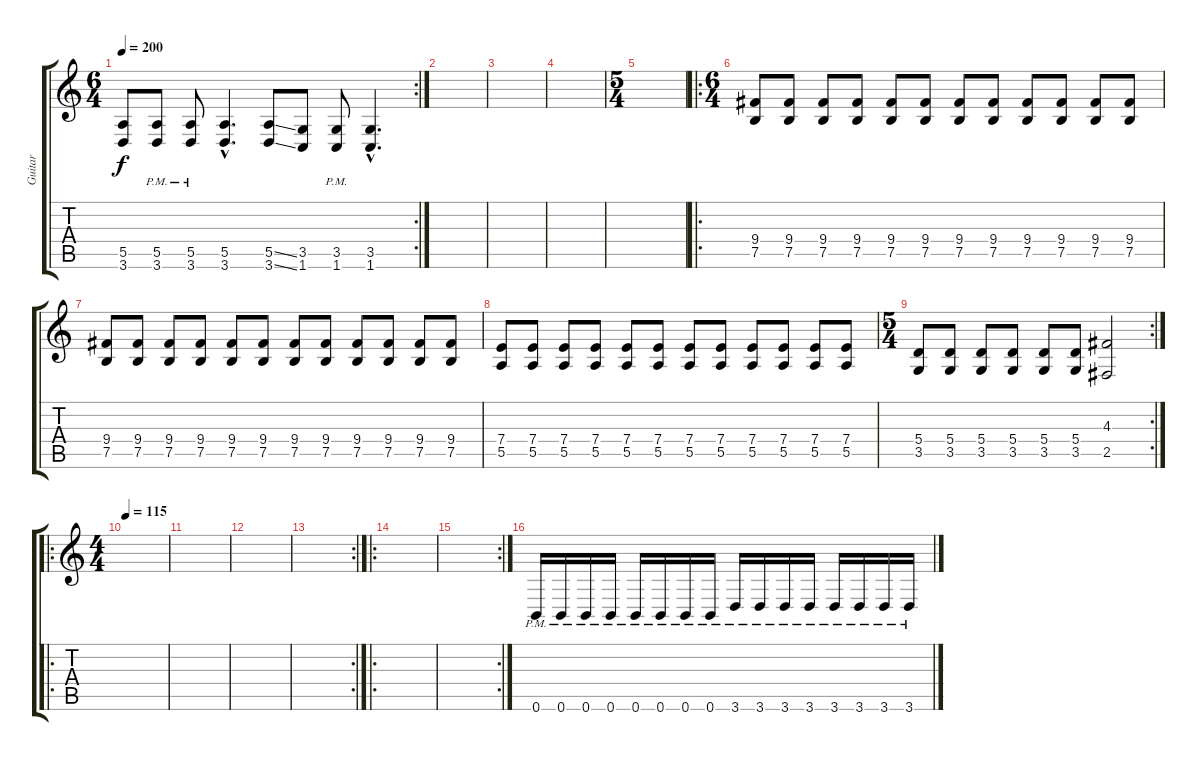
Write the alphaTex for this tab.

\track ("Guitar" "Guitar") {instrument acousticguitarsteel}
\staff {score tabs}
\tuning (B3 Gb3 D3 A2 E2 B1) {hide}
\rc 2
\ts (6 4)
\tempo 200
\clef g2
\ks c
(5.5 3.6).8{dy f} (5.5{pm} 3.6{pm}).8 (5.5{pm} 3.6{pm}).8 (5.5{hac} 3.6{hac}).4{d} (5.5{ss} 3.6{ss}).8 (3.5 1.6).8 (3.5{pm} 1.6{pm}).8 (3.5{hac} 1.6{hac}).4{d} |
|
|
|
\ts (5 4)
|
\ro
\ts (6 4)
(9.4 7.5).8 (9.4 7.5).8 (9.4 7.5).8 (9.4 7.5).8 (9.4 7.5).8 (9.4 7.5).8 (9.4 7.5).8 (9.4 7.5).8 (9.4 7.5).8 (9.4 7.5).8 (9.4 7.5).8 (9.4 7.5).8 |
(9.4 7.5).8 (9.4 7.5).8 (9.4 7.5).8 (9.4 7.5).8 (9.4 7.5).8 (9.4 7.5).8 (9.4 7.5).8 (9.4 7.5).8 (9.4 7.5).8 (9.4 7.5).8 (9.4 7.5).8 (9.4 7.5).8 |
(7.4 5.5).8 (7.4 5.5).8 (7.4 5.5).8 (7.4 5.5).8 (7.4 5.5).8 (7.4 5.5).8 (7.4 5.5).8 (7.4 5.5).8 (7.4 5.5).8 (7.4 5.5).8 (7.4 5.5).8 (7.4 5.5).8 |
\rc 2
\ts (5 4)
(5.4 3.5).8 (5.4 3.5).8 (5.4 3.5).8 (5.4 3.5).8 (5.4 3.5).8 (5.4 3.5).8 (4.3 2.5).2 |
\ro
\ts (4 4)
\tempo 115
|
|
|
\rc 2
|
\ro
|
\rc 2
|
0.6{pm}.16 0.6{pm}.16 0.6{pm}.16 0.6{pm}.16 0.6{pm}.16 0.6{pm}.16 0.6{pm}.16 0.6{pm}.16 3.6{pm}.16 3.6{pm}.16 3.6{pm}.16 3.6{pm}.16 3.6{pm}.16 3.6{pm}.16 3.6{pm}.16 3.6{pm}.16
